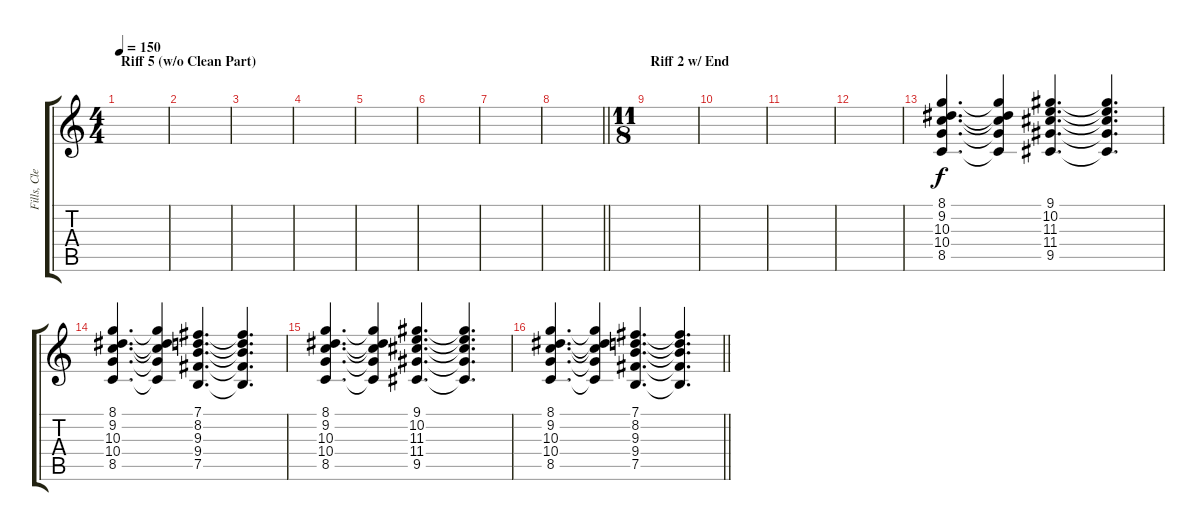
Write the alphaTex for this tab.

\track ("Fills, Clean Part" "Fills, Cle") {instrument overdrivenguitar}
\staff {score tabs}
\tuning (B3 Gb3 D3 A2 E2 B1) {hide}
\ts (4 4)
\section ("" "Riff 5 (w/o Clean Part)")
\tempo 150
\clef g2
\ks c
|
|
|
|
|
|
|
\barLineRight lightlight
|
\ts (11 8)
\section ("" "Riff 2 w/ End")
|
|
|
|
(8.1 9.2 10.3 10.4 8.5).4{d} (8.1{t} 9.2{t} 10.3{t} 10.4{t} 8.5{t}).4 (9.1 10.2 11.3 11.4 9.5).4{d} (9.1{t} 10.2{t} 11.3{t} 11.4{t} 9.5{t}).4{d} |
(8.1 9.2 10.3 10.4 8.5).4{d} (8.1{t} 9.2{t} 10.3{t} 10.4{t} 8.5{t}).4 (7.1 8.2 9.3 9.4 7.5).4{d} (7.1{t} 8.2{t} 9.3{t} 9.4{t} 7.5{t}).4{d} |
(8.1 9.2 10.3 10.4 8.5).4{d} (8.1{t} 9.2{t} 10.3{t} 10.4{t} 8.5{t}).4 (9.1 10.2 11.3 11.4 9.5).4{d} (9.1{t} 10.2{t} 11.3{t} 11.4{t} 9.5{t}).4{d} |
\barLineRight lightlight
(8.1 9.2 10.3 10.4 8.5).4{d} (8.1{t} 9.2{t} 10.3{t} 10.4{t} 8.5{t}).4 (7.1 8.2 9.3 9.4 7.5).4{d} (7.1{t} 8.2{t} 9.3{t} 9.4{t} 7.5{t}).4{d}
